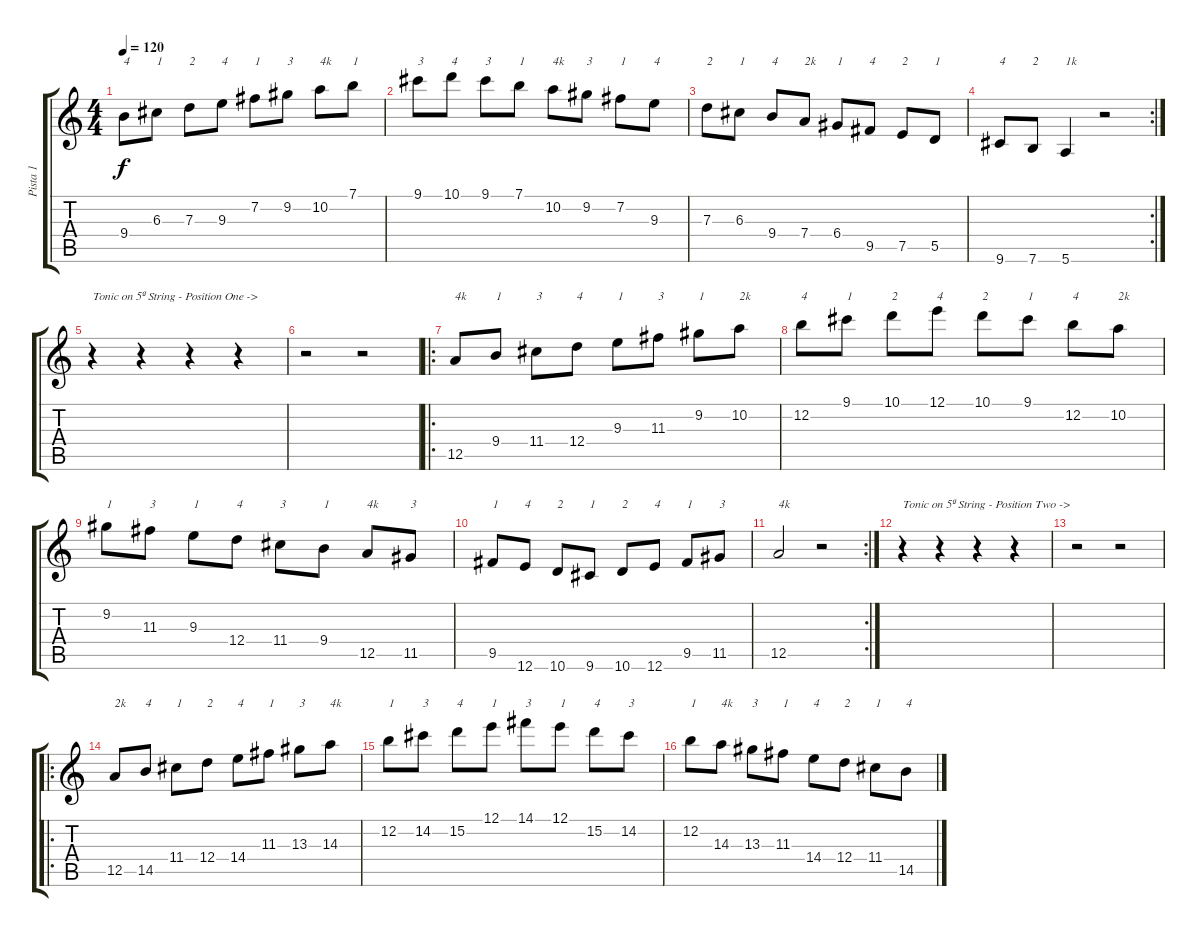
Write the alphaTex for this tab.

\track ("Pista 1" "Pista 1") {instrument acousticguitarnylon}
\staff {score tabs}
\tuning (E4 B3 G3 D3 A2 E2) {hide}
\ts (4 4)
\tempo 120
\clef g2
\ks c
9.4.8{txt "4" dy f} 6.3.8{txt "1"} 7.3.8{txt "2"} 9.3.8{txt "4"} 7.2.8{txt "1"} 9.2.8{txt "3"} 10.2.8{txt "4k"} 7.1.8{txt "1"} |
9.1.8{txt "3"} 10.1.8{txt "4"} 9.1.8{txt "3"} 7.1.8{txt "1"} 10.2.8{txt "4k"} 9.2.8{txt "3"} 7.2.8{txt "1"} 9.3.8{txt "4"} |
7.3.8{txt "2"} 6.3.8{txt "1"} 9.4.8{txt "4"} 7.4.8{txt "2k"} 6.4.8{txt "1"} 9.5.8{txt "4"} 7.5.8{txt "2"} 5.5.8{txt "1"} |
\rc 2
9.6.8{txt "4"} 7.6.8{txt "2"} 5.6.4{txt "1k"} r.2 |
r.4{txt "Tonic on 5ª String - Position One ->"} r.4 r.4 r.4 |
r.2 r.2 |
\ro
12.5.8{txt "4k"} 9.4.8{txt "1"} 11.4.8{txt "3"} 12.4.8{txt "4"} 9.3.8{txt "1"} 11.3.8{txt "3"} 9.2.8{txt "1"} 10.2.8{txt "2k"} |
12.2.8{txt "4"} 9.1.8{txt "1"} 10.1.8{txt "2"} 12.1.8{txt "4"} 10.1.8{txt "2"} 9.1.8{txt "1"} 12.2.8{txt "4"} 10.2.8{txt "2k"} |
9.2.8{txt "1"} 11.3.8{txt "3"} 9.3.8{txt "1"} 12.4.8{txt "4"} 11.4.8{txt "3"} 9.4.8{txt "1"} 12.5.8{txt "4k"} 11.5.8{txt "3"} |
9.5.8{txt "1"} 12.6.8{txt "4"} 10.6.8{txt "2"} 9.6.8{txt "1"} 10.6.8{txt "2"} 12.6.8{txt "4"} 9.5.8{txt "1"} 11.5.8{txt "3"} |
\rc 2
12.5.2{txt "4k"} r.2 |
r.4{txt "Tonic on 5ª String - Position Two ->"} r.4 r.4 r.4 |
r.2 r.2 |
\ro
12.5.8{txt "2k"} 14.5.8{txt "4"} 11.4.8{txt "1"} 12.4.8{txt "2"} 14.4.8{txt "4"} 11.3.8{txt "1"} 13.3.8{txt "3"} 14.3.8{txt "4k"} |
12.2.8{txt "1"} 14.2.8{txt "3"} 15.2.8{txt "4"} 12.1.8{txt "1"} 14.1.8{txt "3"} 12.1.8{txt "1"} 15.2.8{txt "4"} 14.2.8{txt "3"} |
12.2.8{txt "1"} 14.3.8{txt "4k"} 13.3.8{txt "3"} 11.3.8{txt "1"} 14.4.8{txt "4"} 12.4.8{txt "2"} 11.4.8{txt "1"} 14.5.8{txt "4"}
